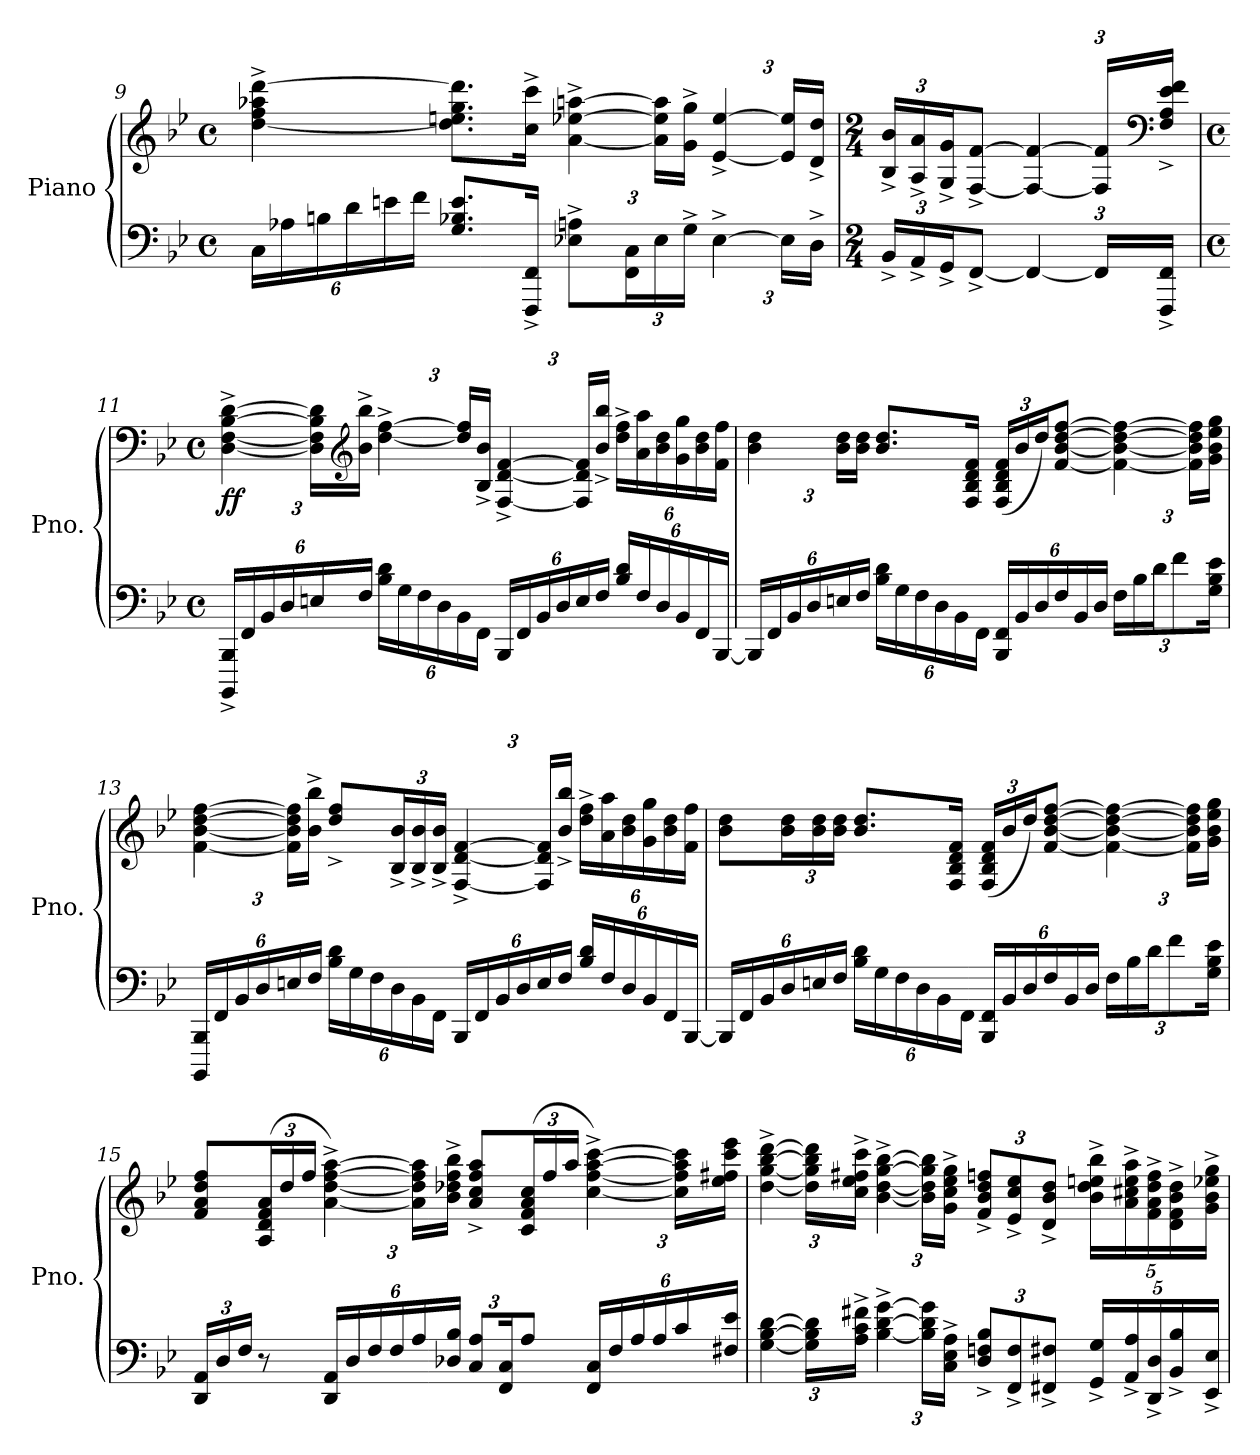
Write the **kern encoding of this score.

**kern	**kern	**dynam
*part1	*part1	*part1
*staff2	*staff1	*staff1/2
*I"Piano	*	*
*I'Pno.	*	*
!!LO:LB:g=z
*clefF4	*clefG2	*
*k[b-e-]	*k[b-e-]	*
*M4/4	*M4/4	*
*met(c)	*met(c)	*
*Xbrackettup	*	*
=9	=9	=9
24C\LL	[4dd\^ 4ff\^ 4aa-X\^ [4ddd\^	.
24A-X\	.	.
24Bn\	.	.
24d\	.	.
24en\	.	.
24f\JJ	.	.
8.G/ 8.B-X/ 8.e/L	8.dd\] 8.een\ 8.gg\ 8.ddd\]L	.
16FFF/^ 16FF/^Jk	16cc\^ 16ccc\^Jk	.
*	*Xbrackettup	*
8E-X\^ 8An\^L	[6a\^ [6ee-X\^ [6aan\^	.
24FF\ 24C\L	.	.
24E-\	24a\] 24ee-\] 24aa\]LL	.
24G^\JJ	24g\^ 24gg\^JJ	.
[6E-^\	[6e-/^ [6ee-/^	.
24E-\LL]	24e-/] 24ee-/]LL	.
24D^\JJ	24d/^ 24dd/^JJ	.
=10	=10	=10
*M2/4	*M2/4	*
24BB-^/LL	24B-/^ 24b-/^LL	.
24AA^/	24A/^ 24a/^	.
24GG^/J	24G/^ 24g/^J	.
[8FF^/J	[8F/^ [8f/^J	.
6FF/_	6F/_ 6f/_	.
24FF/LL]	24F/] 24f/]LL	.
*	*clefF4	*
24FFF/^ 24FF/^JJ	24F/^ 24A/^ 24e-/^ 24f/^JJ	.
!!LO:PB:g=z
=11	=11	=11
*M4/4	*M4/4	*
*met(c)	*met(c)	*
!	!	!LO:DY:b
24BBBB-/^ 24BBB-/^LL	[6D\^ [6F\^ [6B-\^ [6d\^	ff
24FF/	.	.
24BB-/	.	.
24D/	.	.
24En/	24D\] 24F\] 24B-\] 24d\]LL	.
*	*clefG2	*
24F/JJ	24b-\^ 24bb-\^JJ	.
24B-\ 24d\LL	[6dd\^ [6ff\^	.
24G\	.	.
24F\	.	.
24D\	.	.
24BB-\	24dd/] 24ff/]LL	.
24FF\JJ	24B-/^ 24b-/^JJ	.
24BBB-/LL	[6F/^ [6d/^ [6f/^	.
24FF/	.	.
24BB-/	.	.
24D/	.	.
24E/	24F/] 24d/] 24f/]LL	.
24F/JJ	24b-/^ 24bb-/^JJ	.
24B-/ 24d/LL	24dd\^ 24ff\^LL	.
24F/	24a\ 24aa\	.
24D/	24b-\ 24dd\	.
24BB-/	24g\ 24gg\	.
24FF/	24b-\ 24dd\	.
[24BBB-/JJ	24f\ 24ff\JJ	.
=12	=12	=12
24BBB-/LL]	6b-\ 6dd\	.
24FF/	.	.
24BB-/	.	.
24D/	.	.
24En/	24b-\ 24dd\LL	.
24F/JJ	24b-\ 24dd\JJ	.
24B-\ 24d\LL	8.b-/ 8.dd/L	.
24G\	.	.
24F\	.	.
24D\	.	.
24BB-\	.	.
.	16F/ 16B-/ 16d/ 16f/Jk	.
24FF\JJ	.	.
24BBB-/ 24FF/LL	(24F/ 24B-/ 24d/ 24f/LL	.
24BB-/	24b-/	.
24D/	24dd/J)	.
24F/	[8f/ [8b-/ [8dd/ [8ff/J	.
24BB-/	.	.
24D/JJ	.	.
24F\LL	6f\_ 6b-\_ 6dd\_ 6ff\_	.
24B-\	.	.
24d\J	.	.
12f\	.	.
.	24f\] 24b-\] 24dd\] 24ff\]LL	.
24G\ 24B-\ 24e-\Jk	24g\ 24b-\ 24ee-\ 24gg\JJ	.
!!LO:LB:g=z
=13	=13	=13
24BBBB-/ 24BBB-/LL	[6f\ [6b-\ [6dd\ [6ff\	.
24FF/	.	.
24BB-/	.	.
24D/	.	.
24En/	24f\] 24b-\] 24dd\] 24ff\]LL	.
24F/JJ	24b-\^ 24bb-\^JJ	.
24B-\ 24d\LL	8dd/^ 8ff/^L	.
24G\	.	.
24F\	.	.
24D\	24B-/^ 24b-/^L	.
24BB-\	24B-/^ 24b-/^	.
24FF\JJ	24B-/^ 24b-/^JJ	.
24BBB-/LL	[6F/^ [6d/^ [6f/^	.
24FF/	.	.
24BB-/	.	.
24D/	.	.
24E/	24F/] 24d/] 24f/]LL	.
24F/JJ	24b-/^ 24bb-/^JJ	.
24B-/ 24d/LL	24dd\^ 24ff\^LL	.
24F/	24a\ 24aa\	.
24D/	24b-\ 24dd\	.
24BB-/	24g\ 24gg\	.
24FF/	24b-\ 24dd\	.
[24BBB-/JJ	24f\ 24ff\JJ	.
=14	=14	=14
24BBB-/LL]	8b-\ 8dd\L	.
24FF/	.	.
24BB-/	.	.
24D/	24b-\ 24dd\L	.
24En/	24b-\ 24dd\	.
24F/JJ	24b-\ 24dd\JJ	.
24B-\ 24d\LL	8.b-/ 8.dd/L	.
24G\	.	.
24F\	.	.
24D\	.	.
24BB-\	.	.
.	16F/ 16B-/ 16d/ 16f/Jk	.
24FF\JJ	.	.
24BBB-/ 24FF/LL	(24F/ 24B-/ 24d/ 24f/LL	.
24BB-/	24b-/	.
24D/	24dd/J)	.
24F/	[8f/ [8b-/ [8dd/ [8ff/J	.
24BB-/	.	.
24D/JJ	.	.
24F\LL	6f\_ 6b-\_ 6dd\_ 6ff\_	.
24B-\	.	.
24d\J	.	.
12f\	.	.
.	24f\] 24b-\] 24dd\] 24ff\]LL	.
24G\ 24B-\ 24e-\Jk	24g\ 24b-\ 24ee-\ 24gg\JJ	.
!!LO:LB:g=z
=15	=15	=15
24DD/ 24AA/LL	8f/ 8a/ 8dd/ 8ff/L	.
24D/	.	.
24F/JJ	.	.
8r	(24A/ 24d/ 24f/ 24a/L	.
.	24dd/	.
.	24ff/JJ	.
24DD/ 24AA/LL	[6a\^ [6dd\^ [6ff\^ [6aa\^)	.
24D/	.	.
24F/	.	.
24F/	.	.
24A/	24a\] 24dd\] 24ff\] 24aa\]LL	.
24D-X/ 24B-/JJ	24b-\^ 24dd-X\^ 24ff\^ 24bb-\^JJ	.
12C/ 12A/L	8a/^ 8cc/^ 8ff/^ 8aa/^L	.
24FF/ 24C/K	.	.
8A/J	(24c/ 24f/ 24a/ 24cc/L	.
.	24ff/	.
.	24aa/JJ	.
24FF/ 24C/LL	[6cc\^ [6ff\^ [6aa\^ [6ccc\^)	.
24F/	.	.
24A/	.	.
24A/	.	.
24c/	24cc\] 24ff\] 24aa\] 24ccc\]LL	.
24F#X/ 24e-/JJ	24ee-\ 24ff#X\ 24ccc\ 24eee-\JJ	.
=16	=16	=16
[6G\ [6B-\ [6d\	[6dd\^ [6gg\^ [6bb-\^ [6ddd\^	.
24G\] 24B-\] 24d\]LL	24dd\] 24gg\] 24bb-\] 24ddd\]LL	.
24A\^ 24c\^ 24f#X\^JJ	24cc\^ 24ee-\^ 24ff#X\^ 24ccc\^JJ	.
[6B-\^ [6d\^ [6g\^	[6b-\^ [6dd\^ [6gg\^ [6bb-\^	.
24B-\] 24d\] 24g\]LL	24b-\] 24dd\] 24gg\] 24bb-\]LL	.
24C\^ 24E-\^ 24A\^JJ	24g\^ 24cc\^ 24ee-\^ 24gg\^JJ	.
12D/^ 12Fn/^ 12B-/^L	12f/^ 12b-/^ 12dd/^ 12ffn/^L	.
12FF/^ 12F/^	12e-/^ 12cc/^ 12ee-/^	.
12FF#X/^ 12F#X/^J	12d/^ 12b-/^ 12dd/^J	.
20GG/^ 20G/^LL	20b-\^ 20dd\^ 20een\^ 20bb-\^LL	.
20AA/^ 20A/^	20a\^ 20cc#X\^ 20ee\^ 20aa\^	.
20DD/^ 20D/^	20f\^ 20a\^ 20dd\^ 20ff\^	.
20BB-/^ 20B-/^	20d\^ 20f\^ 20b-\^ 20dd\^	.
20EE-/^ 20E-/^JJ	20g\^ 20b-\^ 20ee-X\^ 20gg\^JJ	.
=	=	=
*-	*-	*-
